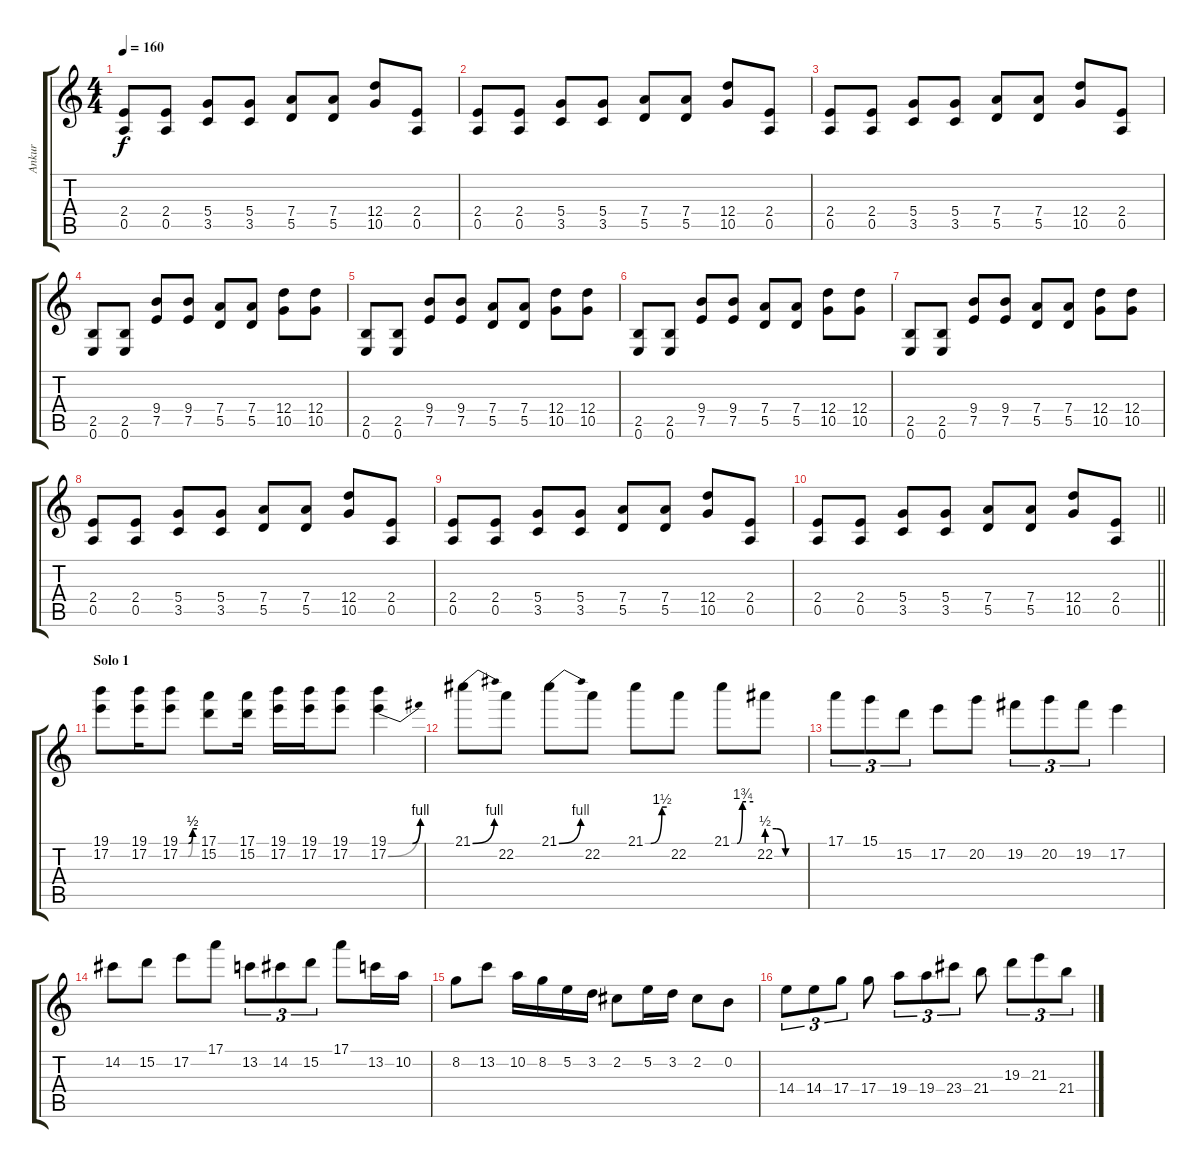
\track ("Ankur" "Ankur") {instrument distortionguitar}
\staff {score tabs}
\tuning (E4 B3 G3 D3 A2 E2) {hide}
\ts (4 4)
\tempo 160
\clef g2
\ks c
(2.4 0.5).8{dy f} (2.4 0.5).8 (5.4 3.5).8 (5.4 3.5).8 (7.4 5.5).8 (7.4 5.5).8 (12.4 10.5).8 (2.4 0.5).8 |
(2.4 0.5).8 (2.4 0.5).8 (5.4 3.5).8 (5.4 3.5).8 (7.4 5.5).8 (7.4 5.5).8 (12.4 10.5).8 (2.4 0.5).8 |
(2.4 0.5).8 (2.4 0.5).8 (5.4 3.5).8 (5.4 3.5).8 (7.4 5.5).8 (7.4 5.5).8 (12.4 10.5).8 (2.4 0.5).8 |
(2.5 0.6).8 (2.5 0.6).8 (9.4 7.5).8 (9.4 7.5).8 (7.4 5.5).8 (7.4 5.5).8 (12.4 10.5).8 (12.4 10.5).8 |
(2.5 0.6).8 (2.5 0.6).8 (9.4 7.5).8 (9.4 7.5).8 (7.4 5.5).8 (7.4 5.5).8 (12.4 10.5).8 (12.4 10.5).8 |
(2.5 0.6).8 (2.5 0.6).8 (9.4 7.5).8 (9.4 7.5).8 (7.4 5.5).8 (7.4 5.5).8 (12.4 10.5).8 (12.4 10.5).8 |
(2.5 0.6).8 (2.5 0.6).8 (9.4 7.5).8 (9.4 7.5).8 (7.4 5.5).8 (7.4 5.5).8 (12.4 10.5).8 (12.4 10.5).8 |
(2.4 0.5).8 (2.4 0.5).8 (5.4 3.5).8 (5.4 3.5).8 (7.4 5.5).8 (7.4 5.5).8 (12.4 10.5).8 (2.4 0.5).8 |
(2.4 0.5).8 (2.4 0.5).8 (5.4 3.5).8 (5.4 3.5).8 (7.4 5.5).8 (7.4 5.5).8 (12.4 10.5).8 (2.4 0.5).8 |
\barLineRight lightlight
(2.4 0.5).8 (2.4 0.5).8 (5.4 3.5).8 (5.4 3.5).8 (7.4 5.5).8 (7.4 5.5).8 (12.4 10.5).8 (2.4 0.5).8 |
\section ("" "Solo 1")
(19.1 17.2).8 (19.1 17.2).16 (19.1{be (custom 0 0 15 0 30 0 45 2 60 2)} 17.2{be (custom 0 0 15 0 29 0 45 2 60 2)}).8 (17.1 15.2).8 (17.1 15.2).16 (19.1 17.2).16 (19.1 17.2).16 (19.1 17.2).8 (19.1{be (custom 0 0 15 0 29 0 45 0 60 4)} 17.2{be (bend 0 0 60 4)}).4 |
21.1{be (bend 0 0 60 4)}.8 22.2.8 21.1{be (bend 0 0 60 4)}.8 22.2.8 21.1{be (custom 0 0 15 0 46 6 58 6 60 6)}.8 22.2.8 21.1{be (custom 0 0 15 0 30 7 60 7)}.8 22.2{be (custom 0 2 15 2 30 0 60 0)}.8 |
17.1.8{tu (3 2)} 15.1.8{tu (3 2)} 15.2.8{tu (3 2)} 17.2.8 20.2.8 19.2.8{tu (3 2)} 20.2.8{tu (3 2)} 19.2.8{tu (3 2)} 17.2.4 |
14.2.8 15.2.8 17.2.8 17.1.8 13.2.8{tu (3 2)} 14.2.8{tu (3 2)} 15.2.8{tu (3 2)} 17.1.8 13.2.16 10.2.16 |
8.2.8 13.2.8 10.2.16 8.2.16 5.2.16 3.2.16 2.2.8 5.2.16 3.2.16 2.2.8 0.2.8 |
14.4.8{tu (3 2)} 14.4.8{tu (3 2)} 17.4.8{tu (3 2)} 17.4.8 19.4.8{tu (3 2)} 19.4.8{tu (3 2)} 23.4.8{tu (3 2)} 21.4.8 19.3.8{tu (3 2)} 21.3.8{tu (3 2)} 21.4.8{tu (3 2)}
